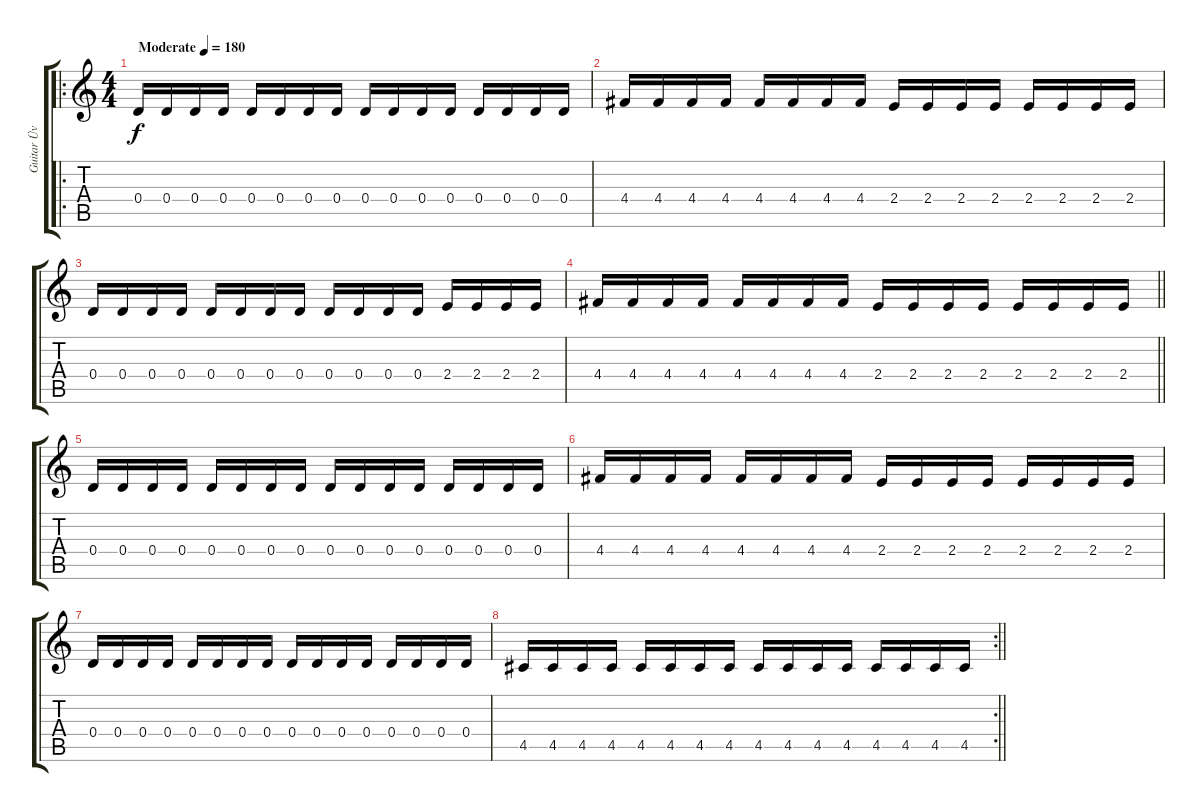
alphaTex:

\track ("Guitar Üv" "Guitar Üv") {solo instrument distortionguitar}
\staff {score tabs}
\tuning (E4 B3 G3 D3 A2 E2) {hide}
\ro
\ts (4 4)
\tempo (180 "Moderate")
\clef g2
\ks c
0.4.16{dy f instrument distortionguitar} 0.4.16 0.4.16 0.4.16 0.4.16 0.4.16 0.4.16 0.4.16 0.4.16 0.4.16 0.4.16 0.4.16 0.4.16 0.4.16 0.4.16 0.4.16 |
4.4.16 4.4.16 4.4.16 4.4.16 4.4.16 4.4.16 4.4.16 4.4.16 2.4.16 2.4.16 2.4.16 2.4.16 2.4.16 2.4.16 2.4.16 2.4.16 |
0.4.16 0.4.16 0.4.16 0.4.16 0.4.16 0.4.16 0.4.16 0.4.16 0.4.16 0.4.16 0.4.16 0.4.16 2.4.16 2.4.16 2.4.16 2.4.16 |
\barLineRight lightlight
4.4.16 4.4.16 4.4.16 4.4.16 4.4.16 4.4.16 4.4.16 4.4.16 2.4.16 2.4.16 2.4.16 2.4.16 2.4.16 2.4.16 2.4.16 2.4.16 |
0.4.16 0.4.16 0.4.16 0.4.16 0.4.16 0.4.16 0.4.16 0.4.16 0.4.16 0.4.16 0.4.16 0.4.16 0.4.16 0.4.16 0.4.16 0.4.16 |
4.4.16 4.4.16 4.4.16 4.4.16 4.4.16 4.4.16 4.4.16 4.4.16 2.4.16 2.4.16 2.4.16 2.4.16 2.4.16 2.4.16 2.4.16 2.4.16 |
0.4.16 0.4.16 0.4.16 0.4.16 0.4.16 0.4.16 0.4.16 0.4.16 0.4.16 0.4.16 0.4.16 0.4.16 0.4.16 0.4.16 0.4.16 0.4.16 |
\rc 2
\barLineRight lightlight
4.5.16 4.5.16 4.5.16 4.5.16 4.5.16 4.5.16 4.5.16 4.5.16 4.5.16 4.5.16 4.5.16 4.5.16 4.5.16 4.5.16 4.5.16 4.5.16
